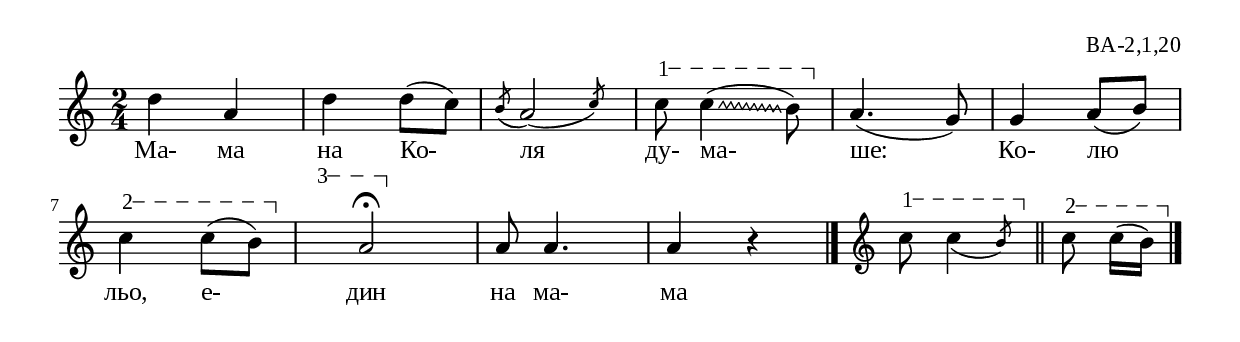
%{
BA_2_1_20
%}

\include "td-preamble.ly"

\score {
\relative c'' {
%% \tempo 4 = 152
  \time 2/4
  d4 a | d4 d8( c)  | 
\acciaccatura b8 \afterGrace a2( { \stdB c8) \stdE } | 
\gliss
\varA
  c8\startTextSpan \noteFi c4\glissando ( b8\stopTextSpan) |
  a4.( g8) | g4 a8( b) | 
\break  
\varB  
  c4\startTextSpan c8( b\stopTextSpan) | 
\varC  
\set Score.measureLength = #(ly:make-moment 3 4) 
s4\startTextSpan a2\fermata\stopTextSpan | 
\set Score.measureLength = #(ly:make-moment 2 4)   
  a8 a4. a4 r4 
 \bar "|."
\endm
\varA
\set Score.measureLength = #(ly:make-moment 3 8) 
c8\startTextSpan \slurDown
\afterGrace c4( { \stdB b8\stopTextSpan) \stdE } \slurNeutral \bar "||"
\varB
\set Score.measureLength = #(ly:make-moment 2 8)
c8\noBeam\startTextSpan c16( b\stopTextSpan) 
\bar "|."
}
\addlyrics { Ма- ма на Ко- ля ду- ма- ше: Ко- лю льо, е- дин на ма- ма }
%
\layout {
  indent = #0
  line-width = 190\mm
  ragged-right=##f
}
%
\midi { 
	\context {
		\Score
		tempoWholesPerMinute = #(ly:make-moment 152 4)
		}
	}
}
%
\header{
  opus = "ВА-2,1,20"
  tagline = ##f
}


